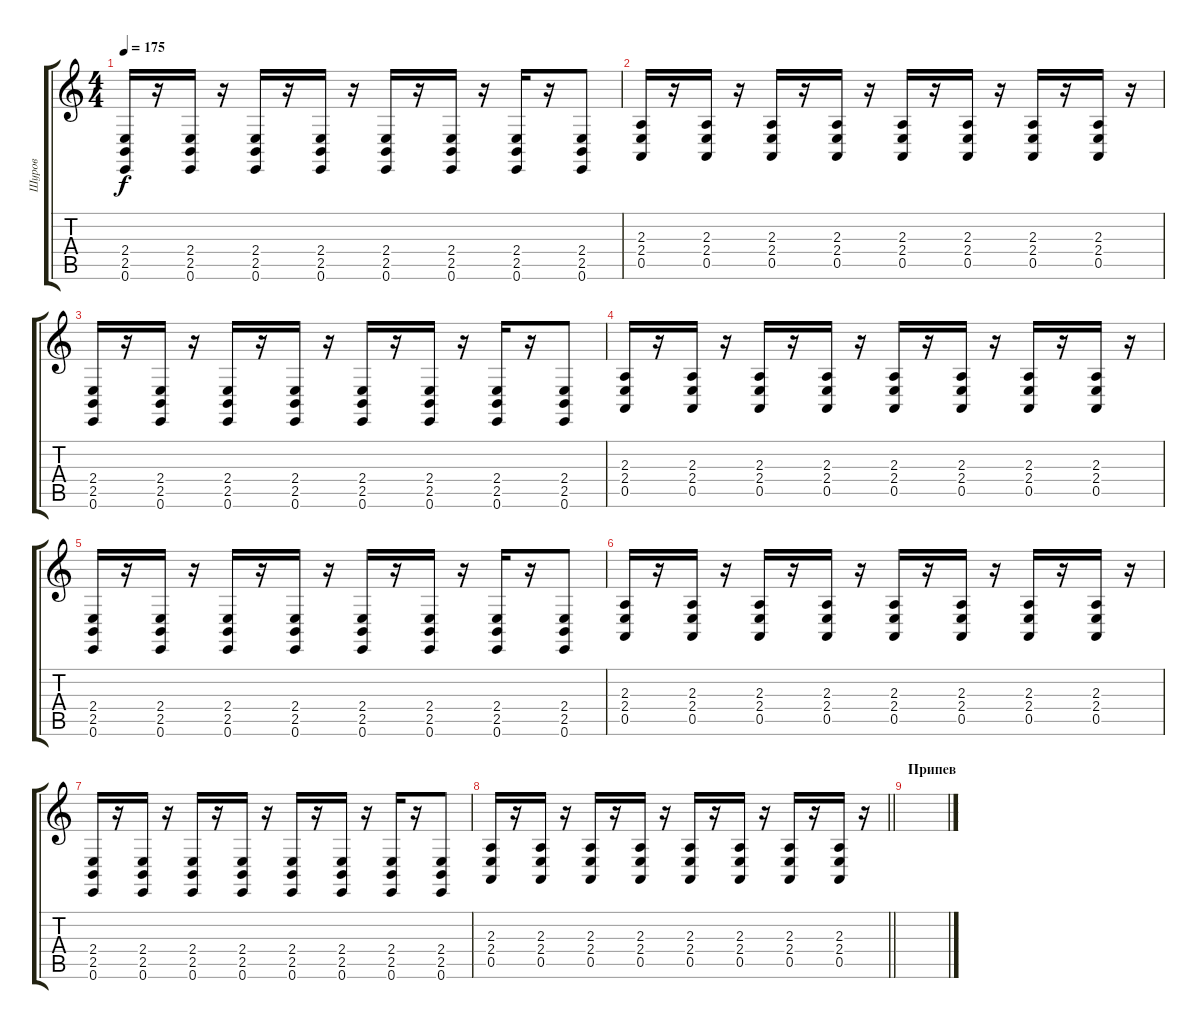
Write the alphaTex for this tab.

\track ("Шуров" "Шуров") {instrument lead1square}
\staff {score tabs}
\tuning (E4 B3 G3 D3 A2 E2) {hide}
\ts (4 4)
\tempo 175
\clef g2
\ks c
(2.4 2.5 0.6).16{dy f} r.16 (2.4 2.5 0.6).16 r.16 (2.4 2.5 0.6).16 r.16 (2.4 2.5 0.6).16 r.16 (2.4 2.5 0.6).16 r.16 (2.4 2.5 0.6).16 r.16 (2.4 2.5 0.6).16 r.16 (2.4 2.5 0.6).8 |
(2.3 2.4 0.5).16 r.16 (2.3 2.4 0.5).16 r.16 (2.3 2.4 0.5).16 r.16 (2.3 2.4 0.5).16 r.16 (2.3 2.4 0.5).16 r.16 (2.3 2.4 0.5).16 r.16 (2.3 2.4 0.5).16 r.16 (2.3 2.4 0.5).16 r.16 |
(2.4 2.5 0.6).16 r.16 (2.4 2.5 0.6).16 r.16 (2.4 2.5 0.6).16 r.16 (2.4 2.5 0.6).16 r.16 (2.4 2.5 0.6).16 r.16 (2.4 2.5 0.6).16 r.16 (2.4 2.5 0.6).16 r.16 (2.4 2.5 0.6).8 |
(2.3 2.4 0.5).16 r.16 (2.3 2.4 0.5).16 r.16 (2.3 2.4 0.5).16 r.16 (2.3 2.4 0.5).16 r.16 (2.3 2.4 0.5).16 r.16 (2.3 2.4 0.5).16 r.16 (2.3 2.4 0.5).16 r.16 (2.3 2.4 0.5).16 r.16 |
(2.4 2.5 0.6).16 r.16 (2.4 2.5 0.6).16 r.16 (2.4 2.5 0.6).16 r.16 (2.4 2.5 0.6).16 r.16 (2.4 2.5 0.6).16 r.16 (2.4 2.5 0.6).16 r.16 (2.4 2.5 0.6).16 r.16 (2.4 2.5 0.6).8 |
(2.3 2.4 0.5).16 r.16 (2.3 2.4 0.5).16 r.16 (2.3 2.4 0.5).16 r.16 (2.3 2.4 0.5).16 r.16 (2.3 2.4 0.5).16 r.16 (2.3 2.4 0.5).16 r.16 (2.3 2.4 0.5).16 r.16 (2.3 2.4 0.5).16 r.16 |
(2.4 2.5 0.6).16 r.16 (2.4 2.5 0.6).16 r.16 (2.4 2.5 0.6).16 r.16 (2.4 2.5 0.6).16 r.16 (2.4 2.5 0.6).16 r.16 (2.4 2.5 0.6).16 r.16 (2.4 2.5 0.6).16 r.16 (2.4 2.5 0.6).8 |
\barLineRight lightlight
(2.3 2.4 0.5).16 r.16 (2.3 2.4 0.5).16 r.16 (2.3 2.4 0.5).16 r.16 (2.3 2.4 0.5).16 r.16 (2.3 2.4 0.5).16 r.16 (2.3 2.4 0.5).16 r.16 (2.3 2.4 0.5).16 r.16 (2.3 2.4 0.5).16 r.16 |
\section ("" "Припев")
